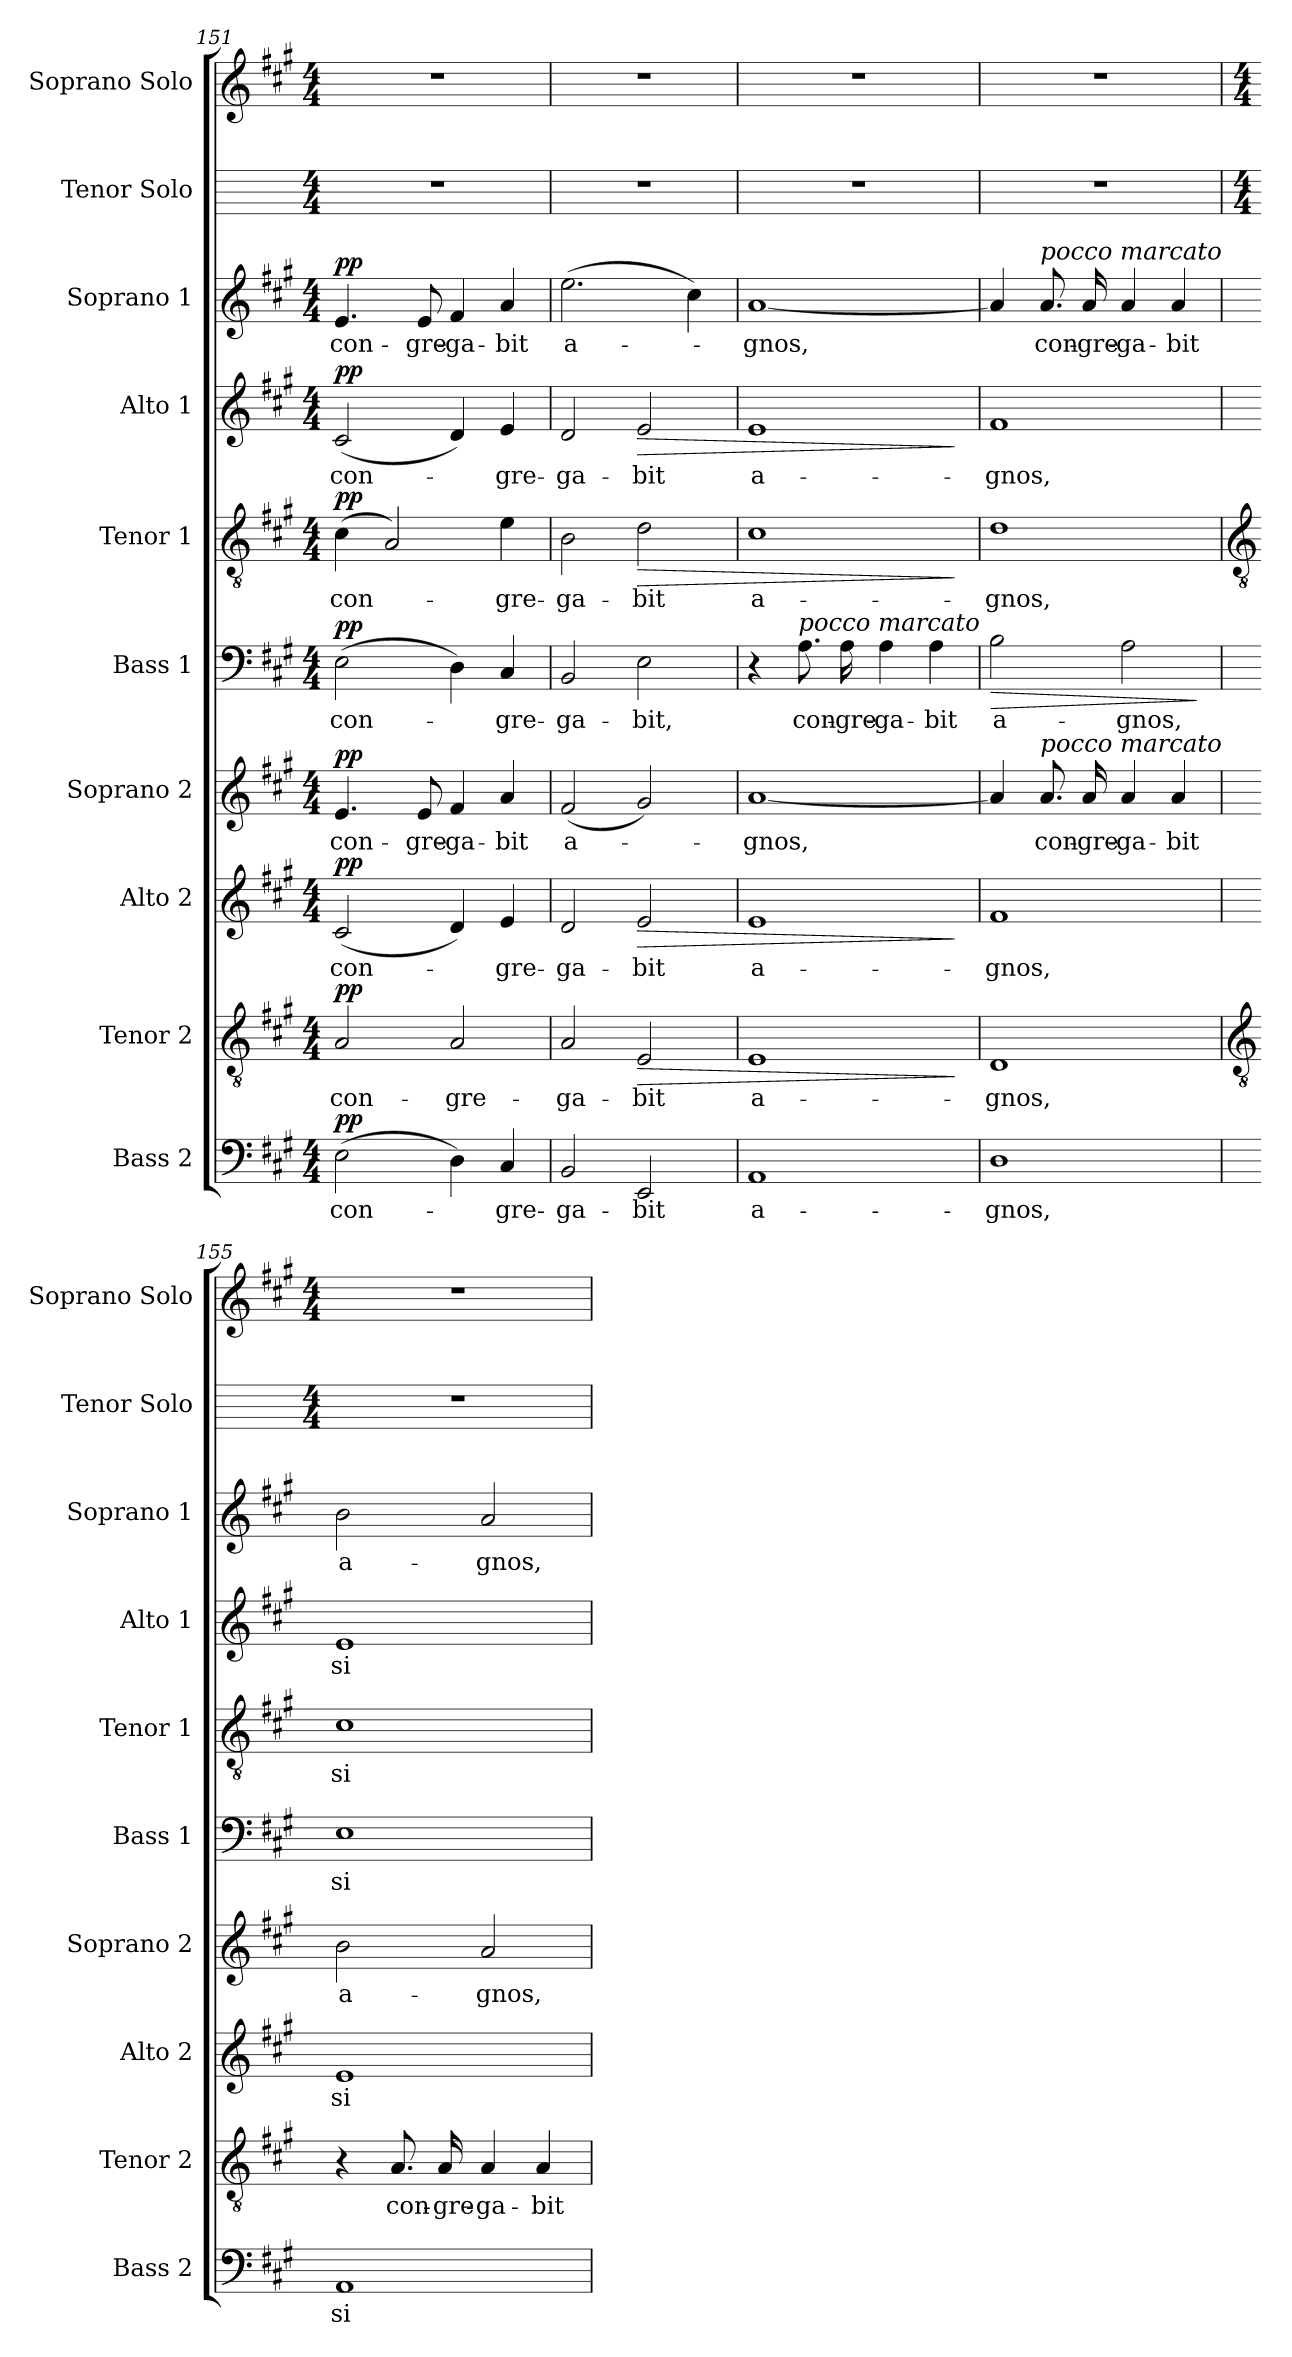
**kern	**text	**dynam	**kern	**text	**dynam	**kern	**text	**dynam	**kern	**text	**dynam	**kern	**text	**dynam	**kern	**text	**dynam	**kern	**text	**dynam	**kern	**text	**dynam	**kern	**kern
*part10	*part10	*part10	*part9	*part9	*part9	*part8	*part8	*part8	*part7	*part7	*part7	*part6	*part6	*part6	*part5	*part5	*part5	*part4	*part4	*part4	*part3	*part3	*part3	*part2	*part1
*staff10	*staff10	*staff10	*staff9	*staff9	*staff9	*staff8	*staff8	*staff8	*staff7	*staff7	*staff7	*staff6	*staff6	*staff6	*staff5	*staff5	*staff5	*staff4	*staff4	*staff4	*staff3	*staff3	*staff3	*staff2	*staff1
*I"Bass 2	*	*	*I"Tenor 2	*	*	*I"Alto 2	*	*	*I"Soprano 2	*	*	*I"Bass 1	*	*	*I"Tenor 1	*	*	*I"Alto 1	*	*	*I"Soprano 1	*	*	*I"Tenor Solo	*I"Soprano Solo
*I'Bass 2	*	*	*I'Tenor 2	*	*	*I'Alto 2	*	*	*I'Soprano 2	*	*	*I'Bass 1	*	*	*I'Tenor 1	*	*	*I'Alto 1	*	*	*I'Soprano 1	*	*	*I'Tenor Solo	*I'Soprano Solo
!!LO:LB:g=z
*clefF4	*	*	*clefGv2	*	*	*clefG2	*	*	*clefG2	*	*	*clefF4	*	*	*clefGv2	*	*	*clefG2	*	*	*clefG2	*	*	*	*clefG2
*k[f#c#g#]	*	*	*k[f#c#g#]	*	*	*k[f#c#g#]	*	*	*k[f#c#g#]	*	*	*k[f#c#g#]	*	*	*k[f#c#g#]	*	*	*k[f#c#g#]	*	*	*k[f#c#g#]	*	*	*	*k[f#c#g#]
*A:	*	*	*A:	*	*	*A:	*	*	*A:	*	*	*A:	*	*	*A:	*	*	*A:	*	*	*A:	*	*	*	*A:
*M4/4	*	*	*M4/4	*	*	*M4/4	*	*	*M4/4	*	*	*M4/4	*	*	*M4/4	*	*	*M4/4	*	*	*M4/4	*	*	*M4/4	*M4/4
=151	=151	=151	=151	=151	=151	=151	=151	=151	=151	=151	=151	=151	=151	=151	=151	=151	=151	=151	=151	=151	=151	=151	=151	=151	=151
!	!LO:LY:b	!LO:DY:a	!	!LO:LY:b	!LO:DY:a	!	!LO:LY:b	!LO:DY:a	!	!LO:LY:b	!LO:DY:a	!	!LO:LY:b	!LO:DY:a	!	!LO:LY:b	!LO:DY:a	!	!LO:LY:b	!LO:DY:a	!	!LO:LY:b	!LO:DY:a	!	!
(>2E	con-	pp	2A	con-	pp	(<2c#	con-	pp	4.e	con-	pp	(>2E	con-	pp	(<4c#	con-	pp	(<2c#	con-	pp	4.e	con-	pp	1r	1r
.	.	.	.	.	.	.	.	.	.	.	.	.	.	.	2A)	.	.	.	.	.	.	.	.	.	.
!	!	!	!	!	!	!	!	!	!	!LO:LY:b	!	!	!	!	!	!	!	!	!	!	!	!LO:LY:b	!	!	!
.	.	.	.	.	.	.	.	.	8e	-gre-	.	.	.	.	.	.	.	.	.	.	8e	-gre-	.	.	.
!	!	!	!	!LO:LY:b	!	!	!	!	!	!LO:LY:b	!	!	!	!	!	!	!	!	!	!	!	!LO:LY:b	!	!	!
4D)	.	.	2A	-gre-	.	4d)	.	.	4f#	-ga-	.	4D)	.	.	.	.	.	4d)	.	.	4f#	-ga-	.	.	.
!	!LO:LY:b	!	!	!	!	!	!LO:LY:b	!	!	!LO:LY:b	!	!	!LO:LY:b	!	!	!LO:LY:b	!	!	!LO:LY:b	!	!	!LO:LY:b	!	!	!
4C#	-gre-	.	.	.	.	4e	-gre-	.	4a	-bit	.	4C#	-gre-	.	4e	-gre-	.	4e	-gre-	.	4a	-bit	.	.	.
=152	=152	=152	=152	=152	=152	=152	=152	=152	=152	=152	=152	=152	=152	=152	=152	=152	=152	=152	=152	=152	=152	=152	=152	=152	=152
!	!LO:LY:b	!	!	!LO:LY:b	!	!	!LO:LY:b	!	!	!LO:LY:b	!	!	!LO:LY:b	!	!	!LO:LY:b	!	!	!LO:LY:b	!	!	!LO:LY:b	!	!	!
2BB	-ga-	.	2A	-ga-	.	2d	-ga-	.	(<2f#	a-	.	2BB	-ga-	.	2B	-ga-	.	2d	-ga-	.	(>2.ee	a-	.	1r	1r
!	!LO:LY:b	!	!	!LO:LY:b	!LO:HP:b	!	!LO:LY:b	!LO:HP:b	!	!	!	!	!LO:LY:b	!	!	!LO:LY:b	!LO:HP:b	!	!LO:LY:b	!LO:HP:b	!	!	!	!	!
2EE	-bit	.	2E	-bit	>	2e	-bit	>	2g#)	.	.	2E	-bit,	.	2d	-bit	>	2e	-bit	>	.	.	.	.	.
.	.	.	.	.	.	.	.	.	.	.	.	.	.	.	.	.	.	.	.	.	4cc#)	.	.	.	.
=153	=153	=153	=153	=153	=153	=153	=153	=153	=153	=153	=153	=153	=153	=153	=153	=153	=153	=153	=153	=153	=153	=153	=153	=153	=153
!	!LO:LY:b	!	!	!LO:LY:b	!	!	!LO:LY:b	!	!	!LO:LY:b	!	!	!	!	!	!LO:LY:b	!	!	!LO:LY:b	!	!	!LO:LY:b	!	!	!
1AA	a-	.	1E	a-	.	1e	a-	.	[1a	-gnos,	.	4r	.	.	1c#	a-	.	1e	a-	.	[1a	-gnos,	.	1r	1r
!	!	!	!	!	!	!	!	!	!	!	!	!LO:TX:a:i:t=pocco marcato	!	!	!	!	!	!	!	!	!	!	!	!	!
!	!	!	!	!	!	!	!	!	!	!	!	!	!LO:LY:b	!	!	!	!	!	!	!	!	!	!	!	!
.	.	.	.	.	.	.	.	.	.	.	.	8.A	con-	.	.	.	.	.	.	.	.	.	.	.	.
!	!	!	!	!	!	!	!	!	!	!	!	!	!LO:LY:b	!	!	!	!	!	!	!	!	!	!	!	!
.	.	.	.	.	.	.	.	.	.	.	.	16A	-gre-	.	.	.	.	.	.	.	.	.	.	.	.
!	!	!	!	!	!	!	!	!	!	!	!	!	!LO:LY:b	!	!	!	!	!	!	!	!	!	!	!	!
.	.	.	.	.	.	.	.	.	.	.	.	4A	-ga-	.	.	.	.	.	.	.	.	.	.	.	.
!	!	!	!	!	!	!	!	!	!	!	!	!	!LO:LY:b	!	!	!	!	!	!	!	!	!	!	!	!
.	.	.	.	.	.	.	.	.	.	.	.	4A	-bit	.	.	.	.	.	.	.	.	.	.	.	.
.	.	.	.	.	]	.	.	]	.	.	.	.	.	.	.	.	]	.	.	]	.	.	.	.	.
=154	=154	=154	=154	=154	=154	=154	=154	=154	=154	=154	=154	=154	=154	=154	=154	=154	=154	=154	=154	=154	=154	=154	=154	=154	=154
!	!LO:LY:b	!	!	!LO:LY:b	!	!	!LO:LY:b	!	!	!	!	!	!LO:LY:b	!LO:HP:b	!	!LO:LY:b	!	!	!LO:LY:b	!	!	!	!	!	!
1D	-gnos,	.	1D	-gnos,	.	1f#	-gnos,	.	4a]	.	.	2B	a-	>	1d	-gnos,	.	1f#	-gnos,	.	4a]	.	.	1r	1r
!	!	!	!	!	!	!	!	!	!	!	!	!	!	!	!	!	!	!	!	!	!LO:TX:a:i:t=pocco marcato	!	!	!	!
!	!	!	!	!	!	!	!	!	!LO:TX:a:i:t=pocco marcato	!	!	!	!	!	!	!	!	!	!	!	!	!	!	!	!
!	!	!	!	!	!	!	!	!	!	!LO:LY:b	!	!	!	!	!	!	!	!	!	!	!	!LO:LY:b	!	!	!
.	.	.	.	.	.	.	.	.	8.a	con-	.	.	.	.	.	.	.	.	.	.	8.a	con-	.	.	.
!	!	!	!	!	!	!	!	!	!	!LO:LY:b	!	!	!	!	!	!	!	!	!	!	!	!LO:LY:b	!	!	!
.	.	.	.	.	.	.	.	.	16a	-gre-	.	.	.	.	.	.	.	.	.	.	16a	-gre-	.	.	.
!	!	!	!	!	!	!	!	!	!	!LO:LY:b	!	!	!LO:LY:b	!	!	!	!	!	!	!	!	!LO:LY:b	!	!	!
.	.	.	.	.	.	.	.	.	4a	-ga-	.	2A	-gnos,	.	.	.	.	.	.	.	4a	-ga-	.	.	.
!	!	!	!	!	!	!	!	!	!	!LO:LY:b	!	!	!	!	!	!	!	!	!	!	!	!LO:LY:b	!	!	!
.	.	.	.	.	.	.	.	.	4a	-bit	.	.	.	.	.	.	.	.	.	.	4a	-bit	.	.	.
.	.	.	.	.	.	.	.	.	.	.	.	.	.	]	.	.	.	.	.	.	.	.	.	.	.
!!LO:LB:g=z
=155	=155	=155	=155	=155	=155	=155	=155	=155	=155	=155	=155	=155	=155	=155	=155	=155	=155	=155	=155	=155	=155	=155	=155	=155	=155
*	*	*	*clefGv2	*	*	*	*	*	*	*	*	*	*	*	*clefGv2	*	*	*	*	*	*	*	*	*	*
*	*	*	*	*	*	*	*	*	*	*	*	*	*	*	*	*	*	*	*	*	*	*	*	*M4/4	*M4/4
!	!LO:LY:b	!	!	!	!	!	!LO:LY:b	!	!	!LO:LY:b	!	!	!LO:LY:b	!	!	!LO:LY:b	!	!	!LO:LY:b	!	!	!LO:LY:b	!	!	!
1AA	si-	.	4r	.	.	1e	si-	.	2b	a-	.	1E	si-	.	1c#	si-	.	1e	si-	.	2b	a-	.	1r	1r
!	!	!	!	!LO:LY:b	!	!	!	!	!	!	!	!	!	!	!	!	!	!	!	!	!	!	!	!	!
.	.	.	8.A	con-	.	.	.	.	.	.	.	.	.	.	.	.	.	.	.	.	.	.	.	.	.
!	!	!	!	!LO:LY:b	!	!	!	!	!	!	!	!	!	!	!	!	!	!	!	!	!	!	!	!	!
.	.	.	16A	-gre-	.	.	.	.	.	.	.	.	.	.	.	.	.	.	.	.	.	.	.	.	.
!	!	!	!	!LO:LY:b	!	!	!	!	!	!LO:LY:b	!	!	!	!	!	!	!	!	!	!	!	!LO:LY:b	!	!	!
.	.	.	4A	-ga-	.	.	.	.	2a	-gnos,	.	.	.	.	.	.	.	.	.	.	2a	-gnos,	.	.	.
!	!	!	!	!LO:LY:b	!	!	!	!	!	!	!	!	!	!	!	!	!	!	!	!	!	!	!	!	!
.	.	.	4A	-bit	.	.	.	.	.	.	.	.	.	.	.	.	.	.	.	.	.	.	.	.	.
=	=	=	=	=	=	=	=	=	=	=	=	=	=	=	=	=	=	=	=	=	=	=	=	=	=
*-	*-	*-	*-	*-	*-	*-	*-	*-	*-	*-	*-	*-	*-	*-	*-	*-	*-	*-	*-	*-	*-	*-	*-	*-	*-
